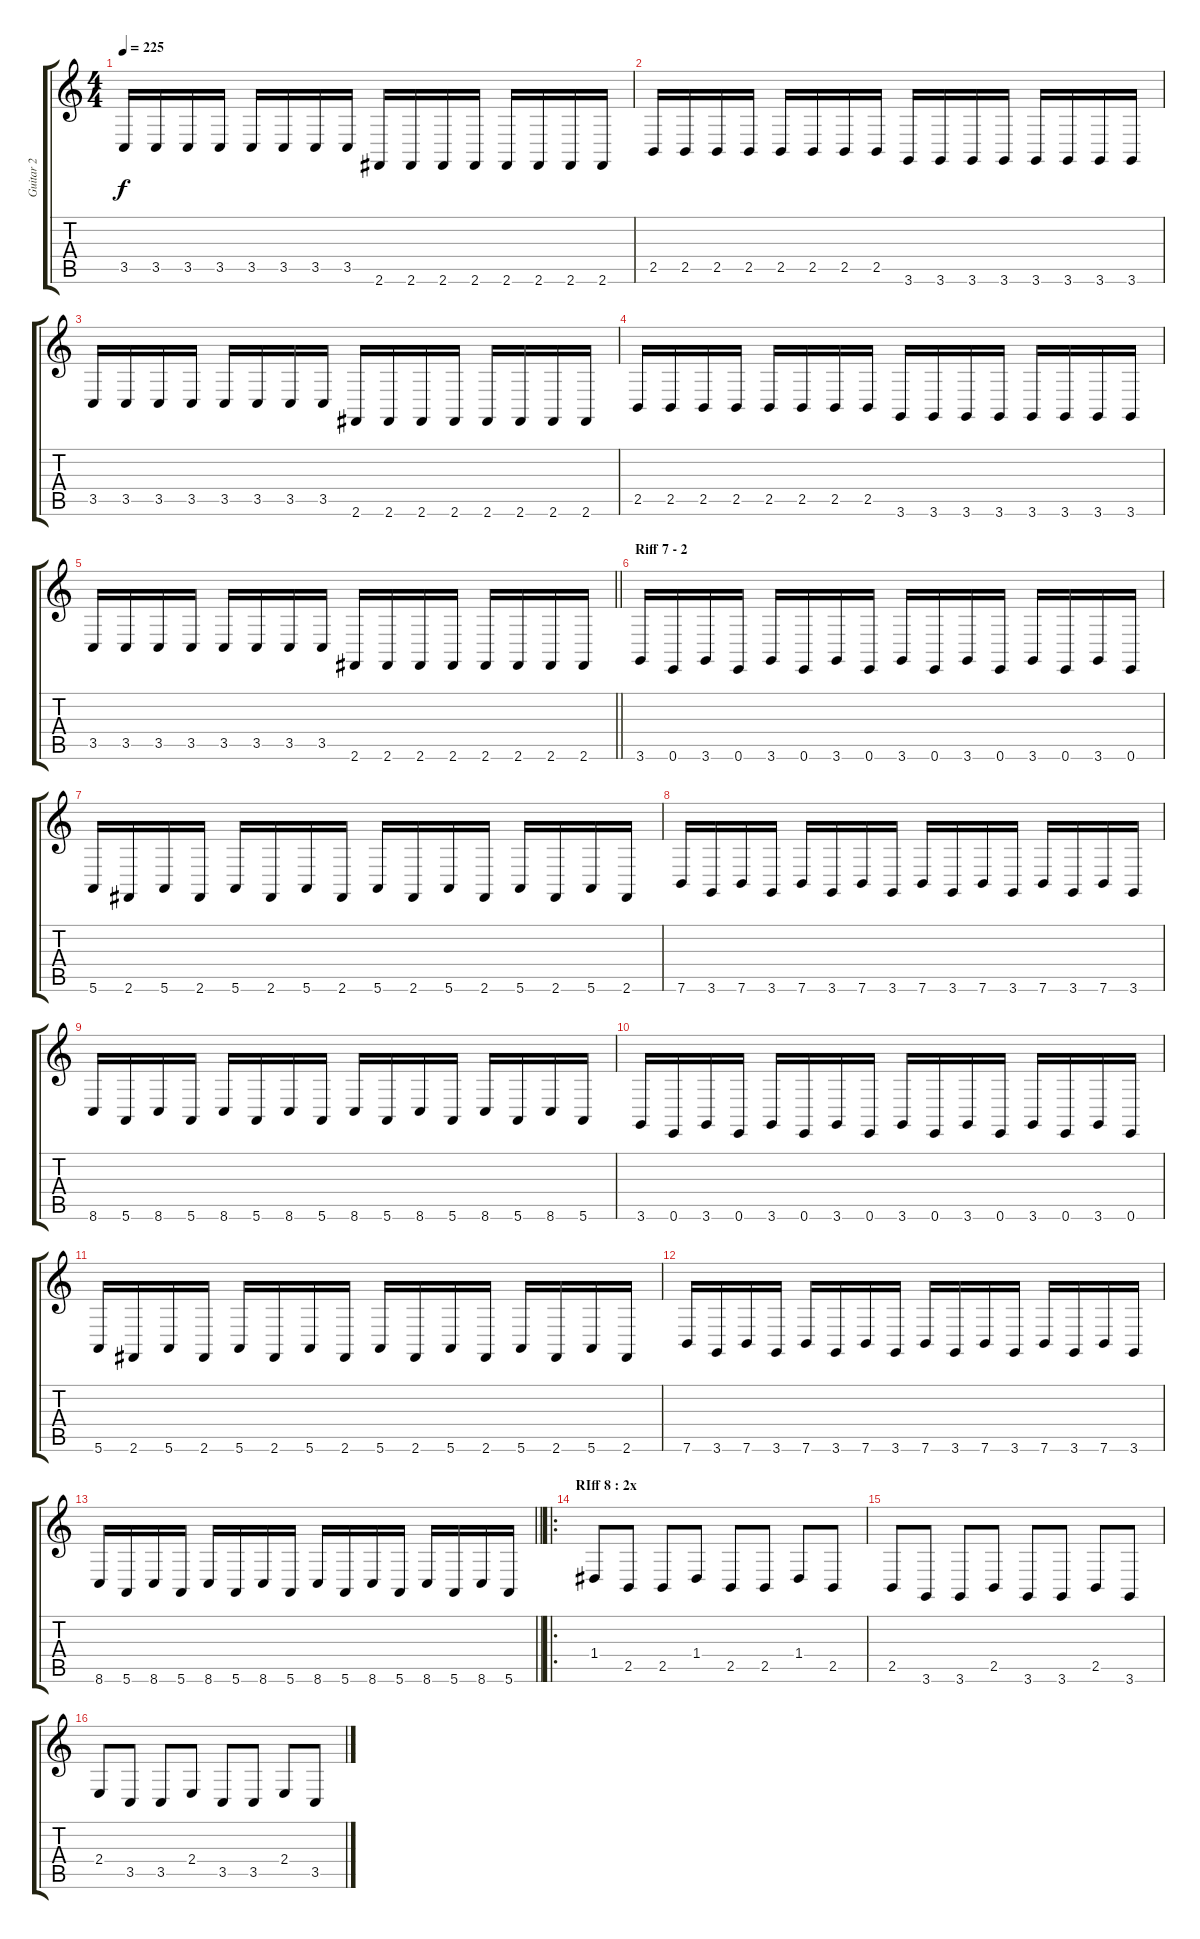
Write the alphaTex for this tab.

\track ("Guitar 2" "Guitar 2") {instrument electricgrandpiano}
\staff {score tabs}
\tuning (E4 B3 G3 D3 A2 E2) {hide}
\ts (4 4)
\tempo 225
\clef g2
\ks c
3.5.16{dy f} 3.5.16 3.5.16 3.5.16 3.5.16 3.5.16 3.5.16 3.5.16 2.6.16 2.6.16 2.6.16 2.6.16 2.6.16 2.6.16 2.6.16 2.6.16 |
2.5.16 2.5.16 2.5.16 2.5.16 2.5.16 2.5.16 2.5.16 2.5.16 3.6.16 3.6.16 3.6.16 3.6.16 3.6.16 3.6.16 3.6.16 3.6.16 |
3.5.16 3.5.16 3.5.16 3.5.16 3.5.16 3.5.16 3.5.16 3.5.16 2.6.16 2.6.16 2.6.16 2.6.16 2.6.16 2.6.16 2.6.16 2.6.16 |
2.5.16 2.5.16 2.5.16 2.5.16 2.5.16 2.5.16 2.5.16 2.5.16 3.6.16 3.6.16 3.6.16 3.6.16 3.6.16 3.6.16 3.6.16 3.6.16 |
\barLineRight lightlight
3.5.16 3.5.16 3.5.16 3.5.16 3.5.16 3.5.16 3.5.16 3.5.16 2.6.16 2.6.16 2.6.16 2.6.16 2.6.16 2.6.16 2.6.16 2.6.16 |
\section ("" "Riff 7 - 2 ")
3.6.16 0.6.16 3.6.16 0.6.16 3.6.16 0.6.16 3.6.16 0.6.16 3.6.16 0.6.16 3.6.16 0.6.16 3.6.16 0.6.16 3.6.16 0.6.16 |
5.6.16 2.6.16 5.6.16 2.6.16 5.6.16 2.6.16 5.6.16 2.6.16 5.6.16 2.6.16 5.6.16 2.6.16 5.6.16 2.6.16 5.6.16 2.6.16 |
7.6.16 3.6.16 7.6.16 3.6.16 7.6.16 3.6.16 7.6.16 3.6.16 7.6.16 3.6.16 7.6.16 3.6.16 7.6.16 3.6.16 7.6.16 3.6.16 |
8.6.16 5.6.16 8.6.16 5.6.16 8.6.16 5.6.16 8.6.16 5.6.16 8.6.16 5.6.16 8.6.16 5.6.16 8.6.16 5.6.16 8.6.16 5.6.16 |
3.6.16 0.6.16 3.6.16 0.6.16 3.6.16 0.6.16 3.6.16 0.6.16 3.6.16 0.6.16 3.6.16 0.6.16 3.6.16 0.6.16 3.6.16 0.6.16 |
5.6.16 2.6.16 5.6.16 2.6.16 5.6.16 2.6.16 5.6.16 2.6.16 5.6.16 2.6.16 5.6.16 2.6.16 5.6.16 2.6.16 5.6.16 2.6.16 |
7.6.16 3.6.16 7.6.16 3.6.16 7.6.16 3.6.16 7.6.16 3.6.16 7.6.16 3.6.16 7.6.16 3.6.16 7.6.16 3.6.16 7.6.16 3.6.16 |
\barLineRight lightlight
8.6.16 5.6.16 8.6.16 5.6.16 8.6.16 5.6.16 8.6.16 5.6.16 8.6.16 5.6.16 8.6.16 5.6.16 8.6.16 5.6.16 8.6.16 5.6.16 |
\ro
\section ("" "RIff 8 : 2x")
1.4.8 2.5.8 2.5.8 1.4.8 2.5.8 2.5.8 1.4.8 2.5.8 |
2.5.8 3.6.8 3.6.8 2.5.8 3.6.8 3.6.8 2.5.8 3.6.8 |
2.4.8 3.5.8 3.5.8 2.4.8 3.5.8 3.5.8 2.4.8 3.5.8
